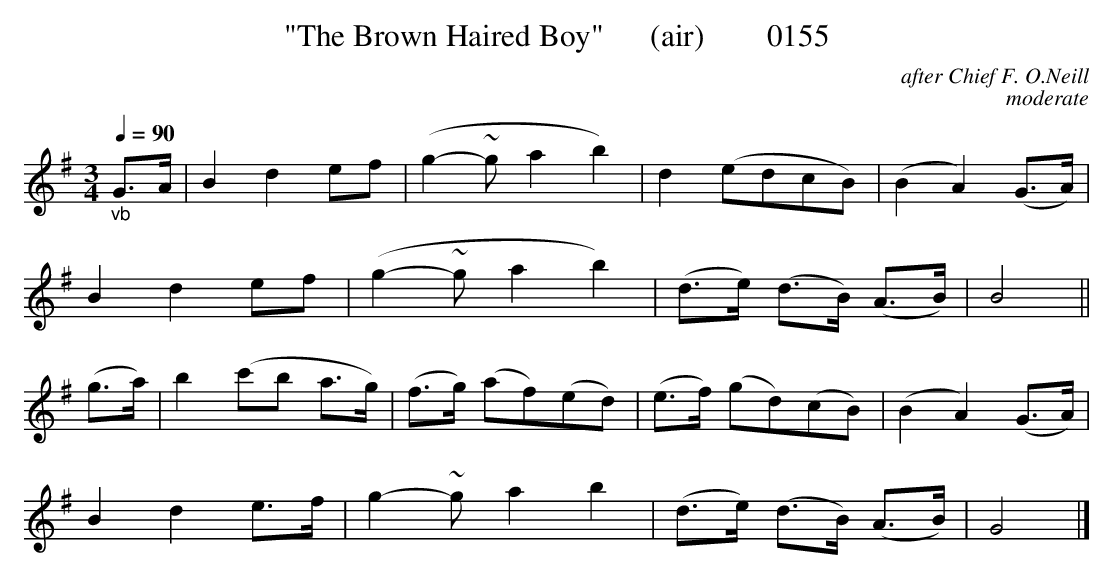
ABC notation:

X:1
T:"The Brown Haired Boy"      (air)        0155
C:after Chief F. O.Neill
C:moderate
Q:1/4=90
M:3/4
L:1/8
K:G
"_vb"G3/2A/2|B2d2ef|(g2-~g a2b2)|d2(edcB)|(B2A2)(G3/2A/2)|
B2d2ef|(g2-~g a2b2)|(d3/2e/2) (d3/2B/2) (A3/2B/2)|B4||
(g3/2a/2)|b2(c'b a3/2g/2)|(f3/2g/2) (af)(ed)|(e3/2f/2) (gd)(cB)|(B2A2)(G3/2A/2)|
B2d2e3/2f/2|g2-~g a2b2|(d3/2e/2) (d3/2B/2) (A3/2B/2)|G4|]
